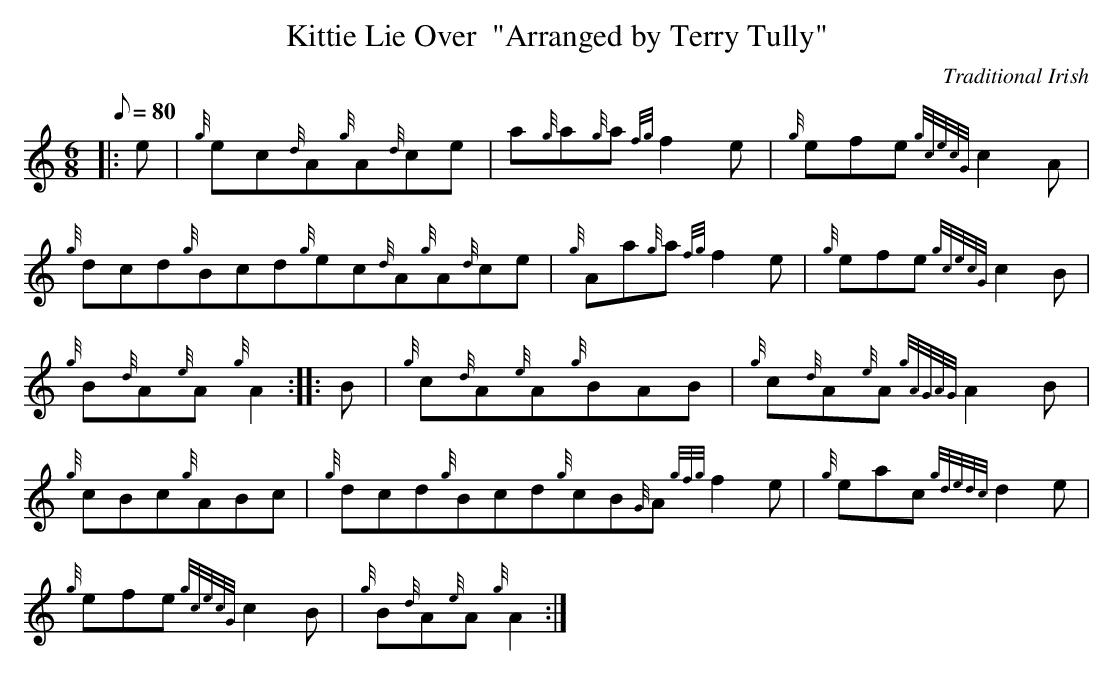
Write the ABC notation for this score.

X:1
T:Kittie Lie Over  "Arranged by Terry Tully"
M:6/8
L:1/8
Q:80
C:Traditional Irish
K:HP
|: e | \
{g}ec{d}A{g}A{d}ce | \
a{g}a{g}a{fg}f2e | \
{g}efe{gcecG}c2A |
{g}dcd{g}Bcd{g}ec{d}A{g}A{d}ce | \
{g}Aa{g}a{fg}f2e | \
{g}efe{gcecG}c2B |
{g}B{d}A{e}A{g}A2 :: \
B | \
{g}c{d}A{e}A{g}BAB | \
{g}c{d}A{e}A{gAGAG}A2B |
{g}cBc{g}ABc | \
{g}dcd{g}Bcd{g}cB{G}A{gfg}f2e | \
{g}eac{gdedc}d2e |
{g}efe{gcecG}c2B | \
{g}B{d}A{e}A{g}A2 :|
